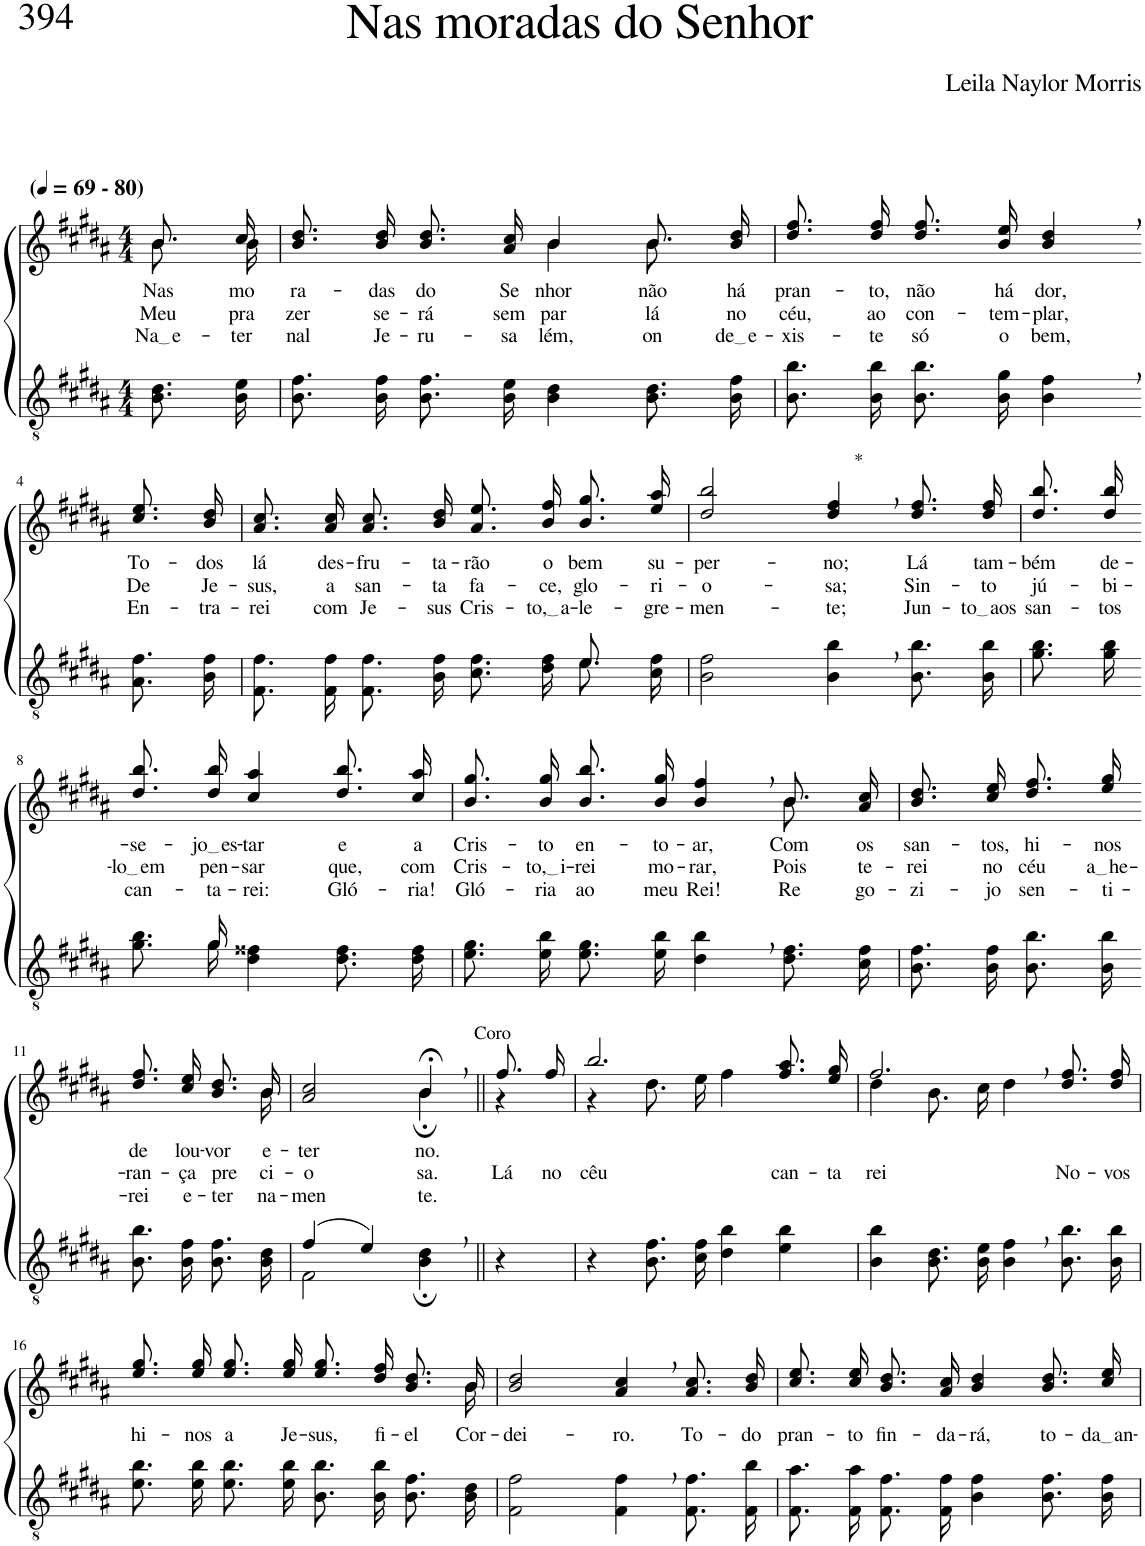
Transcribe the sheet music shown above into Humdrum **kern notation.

**kern	**kern	**text	**text	**text
*part2	*part1	*part1	*part1	*part1
*staff2	*staff1	*staff1	*staff1	*staff1
*I"Parte III e IV	*I"Parte I e II	*	*	*
*clefGv2	*clefG2	*	*	*
*Trd5c9	*Trd5c9	*	*	*
*k[f#c#g#d#a#]	*k[f#c#g#d#a#]	*	*	*
*M4/4	*M4/4	*	*	*
*MM69	*MM69	*	*	*
=1	=1	=1	=1	=1
*	*^	*	*	*
!	!LO:TX:a:B:t=(	!	!	!	!
!	!LO:TX:a:B:t=- 80)	!	!	!	!
!	!	!	!LO:LY:b	!LO:LY:b	!LO:LY:b
8.B\ 8.d#\L	8.b/L	8.b\L	Nas	Meu	Na e
!	!	!	!LO:LY:b	!LO:LY:b	!LO:LY:b
16B\ 16e\Jk	16cc#/Jk	16b\Jk	mo-	pra-	-ter-
=2	=2	=2	=2	=2	=2
!	!	!	!LO:LY:b	!LO:LY:b	!LO:LY:b
8.B\ 8.f#\L	8.b\ 8.dd#\L	2ryy	-ra-	-zer	-nal
!	!	!	!LO:LY:b	!LO:LY:b	!LO:LY:b
16B\ 16f#\Jk	16b\ 16dd#\Jk	.	-das	se-	Je-
!	!	!	!LO:LY:b	!LO:LY:b	!LO:LY:b
8.B\ 8.f#\L	8.b\ 8.dd#\L	.	do	-rá	-ru-
!	!	!	!LO:LY:b	!LO:LY:b	!LO:LY:b
16B\ 16e\Jk	16a#\ 16cc#\Jk	.	Se-	sem	-sa-
!	!	!	!LO:LY:b	!LO:LY:b	!LO:LY:b
4B\ 4d#\	4b/	4b\	-nhor	par	-lém,
!	!	!	!LO:LY:b	!LO:LY:b	!LO:LY:b
8.B\ 8.d#\L	8.b\L	8.b\	não	lá	on-
!	!	!	!LO:LY:b	!LO:LY:b	!LO:LY:b
16B\ 16f#\Jk	16b\ 16dd#\Jk	16ryy	há	no	de e
=3	=3	=3	=3	=3	=3
!	!	!	!LO:LY:b	!LO:LY:b	!LO:LY:b
*	*v	*v	*	*	*
8.B\ 8.b\L	8.dd#\ 8.ff#\L	pran-	céu,	-xis-
!	!	!LO:LY:b	!LO:LY:b	!LO:LY:b
16B\ 16b\Jk	16dd#\ 16ff#\Jk	-to,	ao	-te
!	!	!LO:LY:b	!LO:LY:b	!LO:LY:b
8.B\ 8.b\L	8.dd#\ 8.ff#\L	não	con-	só
!	!	!LO:LY:b	!LO:LY:b	!LO:LY:b
16B\ 16g#\Jk	16b\ 16ee\Jk	há	-tem-	o
!	!	!LO:LY:b	!LO:LY:b	!LO:LY:b
4B\, 4f#\,	4b/, 4dd#/,	dor,	-plar,	bem,
!!LO:LB:g=z
=4-	=4-	=4-	=4-	=4-
!	!	!LO:LY:b	!LO:LY:b	!LO:LY:b
8.A#\ 8.f#\L	8.cc#\ 8.ee\L	To-	De	En-
!	!	!LO:LY:b	!LO:LY:b	!LO:LY:b
16B\ 16f#\Jk	16b\ 16dd#\Jk	-dos	Je-	-tra-
=5	=5	=5	=5	=5
*^	*	*	*	*
!	!	!	!LO:LY:b	!LO:LY:b	!LO:LY:b
2.ryy	8.F#\ 8.f#\L	8.a#\ 8.cc#\L	lá	-sus,	-rei
!	!	!	!LO:LY:b	!LO:LY:b	!LO:LY:b
.	16F#\ 16f#\Jk	16a#\ 16cc#\Jk	des-	a	com
!	!	!	!LO:LY:b	!LO:LY:b	!LO:LY:b
.	8.F#\ 8.f#\L	8.a#\ 8.cc#\L	-fru-	san-	Je-
!	!	!	!LO:LY:b	!LO:LY:b	!LO:LY:b
.	16B\ 16f#\Jk	16b\ 16dd#\Jk	-ta-	-ta	-sus
!	!	!	!LO:LY:b	!LO:LY:b	!LO:LY:b
.	8.c#\ 8.f#\L	8.a#\ 8.ee\L	-rão	fa-	Cris-
!	!	!	!LO:LY:b	!LO:LY:b	!LO:LY:b
.	16d#\ 16f#\Jk	16b\ 16ff#\Jk	o	-ce,	to, a
!	!	!	!LO:LY:b	!LO:LY:b	!LO:LY:b
8.e/	8.e\L	8.b\ 8.gg#\L	bem	glo-	-le-
!	!	!	!LO:LY:b	!LO:LY:b	!LO:LY:b
16ryy	16c#\ 16f#\Jk	16ee\ 16aa#\Jk	su-	-ri-	-gre-
=6	=6	=6	=6	=6	=6
!	!	!	!LO:LY:b	!LO:LY:b	!LO:LY:b
*v	*v	*	*	*	*
2B\ 2f#\	2dd#/ 2bb/	-per-	-o-	-men-
!	!LO:TX:a:t=*	!	!	!
!	!	!LO:LY:b	!LO:LY:b	!LO:LY:b
4B\, 4b\,	4dd#/, 4ff#/,	-no;	-sa;	-te;
!	!	!LO:LY:b	!LO:LY:b	!LO:LY:b
8.B\ 8.b\L	8.dd#\ 8.ff#\L	Lá	Sin-	Jun-
!	!	!LO:LY:b	!LO:LY:b	!LO:LY:b
16B\ 16b\Jk	16dd#\ 16ff#\Jk	tam-	-to	to aos
=7	=7	=7	=7	=7
!	!	!LO:LY:b	!LO:LY:b	!LO:LY:b
8.g#\ 8.b\L	8.dd#\ 8.bb\L	-bém	jú-	san-
!	!	!LO:LY:b	!LO:LY:b	!LO:LY:b
16g#\ 16b\Jk	16dd#\ 16bb\Jk	de-	-bi-	-tos
!!LO:LB:g=z
=8-	=8-	=8-	=8-	=8-
*^	*	*	*	*
!	!	!	!LO:LY:b	!LO:LY:b	!LO:LY:b
8.ryy	8.g#\ 8.b\L	8.dd#\ 8.bb\L	-se-	lo em	can-
!	!	!	!LO:LY:b	!LO:LY:b	!LO:LY:b
16g#/	16g#\Jk	16dd#\ 16bb\Jk	jo es	pen-	-ta-
!	!	!	!LO:LY:b	!LO:LY:b	!LO:LY:b
2ryy	4d#\ 4f##X\	4cc#/ 4aa#/	-tar	-sar	-rei:
!	!	!	!LO:LY:b	!LO:LY:b	!LO:LY:b
.	8.d#\ 8.f##\L	8.dd#\ 8.bb\L	e	que,	Gló-
!	!	!	!LO:LY:b	!LO:LY:b	!LO:LY:b
.	16d#\ 16f##\Jk	16cc#\ 16aa#\Jk	a	com	-ria!
=9	=9	=9	=9	=9	=9
!	!	!	!LO:LY:b	!LO:LY:b	!LO:LY:b
*v	*v	*^	*	*	*
8.e\ 8.g#\L	8.b\ 8.gg#\L	2.ryy	Cris-	Cris-	Gló-
!	!	!	!LO:LY:b	!LO:LY:b	!LO:LY:b
16e\ 16b\Jk	16b\ 16gg#\Jk	.	-to	to, i	-ria
!	!	!	!LO:LY:b	!LO:LY:b	!LO:LY:b
8.e\ 8.g#\L	8.b\ 8.bb\L	.	en-	-rei	ao
!	!	!	!LO:LY:b	!LO:LY:b	!LO:LY:b
16e\ 16b\Jk	16b\ 16gg#\Jk	.	-to-	mo-	meu
!	!	!	!LO:LY:b	!LO:LY:b	!LO:LY:b
4d#\, 4b\,	4b/, 4ff#/,	.	-ar,	-rar,	Rei!
!	!	!	!LO:LY:b	!LO:LY:b	!LO:LY:b
8.d#\ 8.f#\L	8.b\L	8.b\	Com	Pois	Re-
!	!	!	!LO:LY:b	!LO:LY:b	!LO:LY:b
16c#\ 16f#\Jk	16a#\ 16cc#\Jk	16ryy	os	te-	-go-
=10	=10	=10	=10	=10	=10
!	!	!	!LO:LY:b	!LO:LY:b	!LO:LY:b
*	*v	*v	*	*	*
8.B\ 8.f#\L	8.b\ 8.dd#\L	san-	-rei	-zi-
!	!	!LO:LY:b	!LO:LY:b	!LO:LY:b
16B\ 16f#\Jk	16cc#\ 16ee\Jk	-tos,	no	-jo
!	!	!LO:LY:b	!LO:LY:b	!LO:LY:b
8.B\ 8.b\L	8.dd#\ 8.ff#\L	hi-	céu	sen-
!	!	!LO:LY:b	!LO:LY:b	!LO:LY:b
16B\ 16b\Jk	16ee\ 16gg#\Jk	-nos	a he	-ti-
!!LO:LB:g=z
=11-	=11-	=11-	=11-	=11-
!	!	!LO:LY:b	!LO:LY:b	!LO:LY:b
*	*^	*	*	*
8.B\ 8.b\L	8.dd#\ 8.ff#\L	4..ryy	de	-ran-	-rei
!	!	!	!LO:LY:b	!LO:LY:b	!LO:LY:b
16B\ 16f#\Jk	16cc#\ 16ee\Jk	.	lou-	-ça	e-
!	!	!	!LO:LY:b	!LO:LY:b	!LO:LY:b
8.B\ 8.f#\L	8.b\ 8.dd#\L	.	-vor	pre-	-ter-
!	!	!	!LO:LY:b	!LO:LY:b	!LO:LY:b
16B\ 16d#\Jk	16b\Jk	16b\	e-	-ci-	-na-
=12	=12	=12	=12	=12	=12
*^	*	*	*	*	*
!	!	!	!	!LO:LY:b	!LO:LY:b	!LO:LY:b
(4f#/	2F#\	2ryy	2a#/ 2cc#/	-ter-	-o-	-men-
4e/)	.	.	.	.	.	.
!	!	!LO:TX:a:t=Coro	!	!	!	!
!	!	!	!	!LO:LY:b	!LO:LY:b	!LO:LY:b
4ryy	4B\; 4d#\;	4b;<,\	4b;/	no.	-sa.	-te.
=13||	=13||	=13||	=13||	=13||	=13||	=13||
!	!	!	!	!	!LO:LY:b	!
*v	*v	*	*	*	*	*
4r	8.ff#/L	4r	.	Lá	.
!	!	!	!	!LO:LY:b	!
.	16ff#/Jk	.	.	no	.
=14	=14	=14	=14	=14	=14
!	!	!	!	!LO:LY:b	!
4r	2.bb/	4r	.	cêu	.
8.B\ 8.f#\L	.	8.dd#\L	.	.	.
16c#\ 16f#\Jk	.	16ee\Jk	.	.	.
4d#\ 4b\	.	4ff#\	.	.	.
!	!	!	!	!LO:LY:b	!
4e\ 4b\	8.ff#\ 8.aa#\L	4ryy	.	can-	.
!	!	!	!	!LO:LY:b	!
.	16ee\ 16gg#\Jk	.	.	-ta-	.
=15	=15	=15	=15	=15	=15
!	!	!	!	!LO:LY:b	!
4B\ 4b\	2.ff#,/	4dd#\	.	-rei	.
8.B\ 8.d#\L	.	8.b\L	.	.	.
16B\ 16e\Jk	.	16cc#\Jk	.	.	.
4B\, 4f#\,	.	4dd#\	.	.	.
!	!	!	!	!LO:LY:b	!
8.B\ 8.b\L	8.dd#\ 8.ff#\L	4ryy	.	No-	.
!	!	!	!	!LO:LY:b	!
16B\ 16b\Jk	16dd#\ 16ff#\Jk	.	.	-vos	.
!!LO:LB:g=z	!!
=16	=16	=16	=16	=16	=16
!	!	!	!LO:LY:b	!	!
8.e\ 8.b\L	8.ee\ 8.gg#\L	2...ryy	hi-	.	.
!	!	!	!LO:LY:b	!	!
16e\ 16b\Jk	16ee\ 16gg#\Jk	.	-nos	.	.
!	!	!	!LO:LY:b	!	!
8.e\ 8.b\L	8.ee\ 8.gg#\L	.	a	.	.
!	!	!	!LO:LY:b	!	!
16e\ 16b\Jk	16ee\ 16gg#\Jk	.	Je-	.	.
!	!	!	!LO:LY:b	!	!
8.B\ 8.b\L	8.ee\ 8.gg#\L	.	-sus,	.	.
!	!	!	!LO:LY:b	!	!
16B\ 16b\Jk	16dd#\ 16ff#\Jk	.	fi-	.	.
!	!	!	!LO:LY:b	!	!
8.B\ 8.f#\L	8.b\ 8.dd#\L	.	-el	.	.
!	!	!	!LO:LY:b	!	!
16B\ 16d#\Jk	16b\Jk	16b\	Cor-	.	.
=17	=17	=17	=17	=17	=17
!	!	!	!LO:LY:b	!	!
*	*v	*v	*	*	*
2F#\ 2f#\	2b/ 2dd#/	-dei-	.	.
!	!	!LO:LY:b	!	!
4F#\, 4f#\,	4a#/, 4cc#/,	-ro.	.	.
!	!	!LO:LY:b	!	!
8.F#\ 8.f#\L	8.a#\ 8.cc#\L	To-	.	.
!	!	!LO:LY:b	!	!
16F#\ 16b\Jk	16b\ 16dd#\Jk	-do	.	.
=18	=18	=18	=18	=18
!	!	!LO:LY:b	!	!
8.F#\ 8.a#\L	8.cc#\ 8.ee\L	pran-	.	.
!	!	!LO:LY:b	!	!
16F#\ 16a#\Jk	16cc#\ 16ee\Jk	-to	.	.
!	!	!LO:LY:b	!	!
8.F#\ 8.f#\L	8.b\ 8.dd#\L	fin-	.	.
!	!	!LO:LY:b	!	!
16F#\ 16f#\Jk	16a#\ 16cc#\Jk	-da-	.	.
!	!	!LO:LY:b	!	!
4B\ 4f#\	4b/ 4dd#/	-rá,	.	.
!	!	!LO:LY:b	!	!
8.B\ 8.f#\L	8.b\ 8.dd#\L	to-	.	.
!	!	!LO:LY:b	!	!
16B\ 16f#\Jk	16cc#\ 16ee\Jk	da an	.	.
=	=	=	=	=
*-	*-	*-	*-	*-
